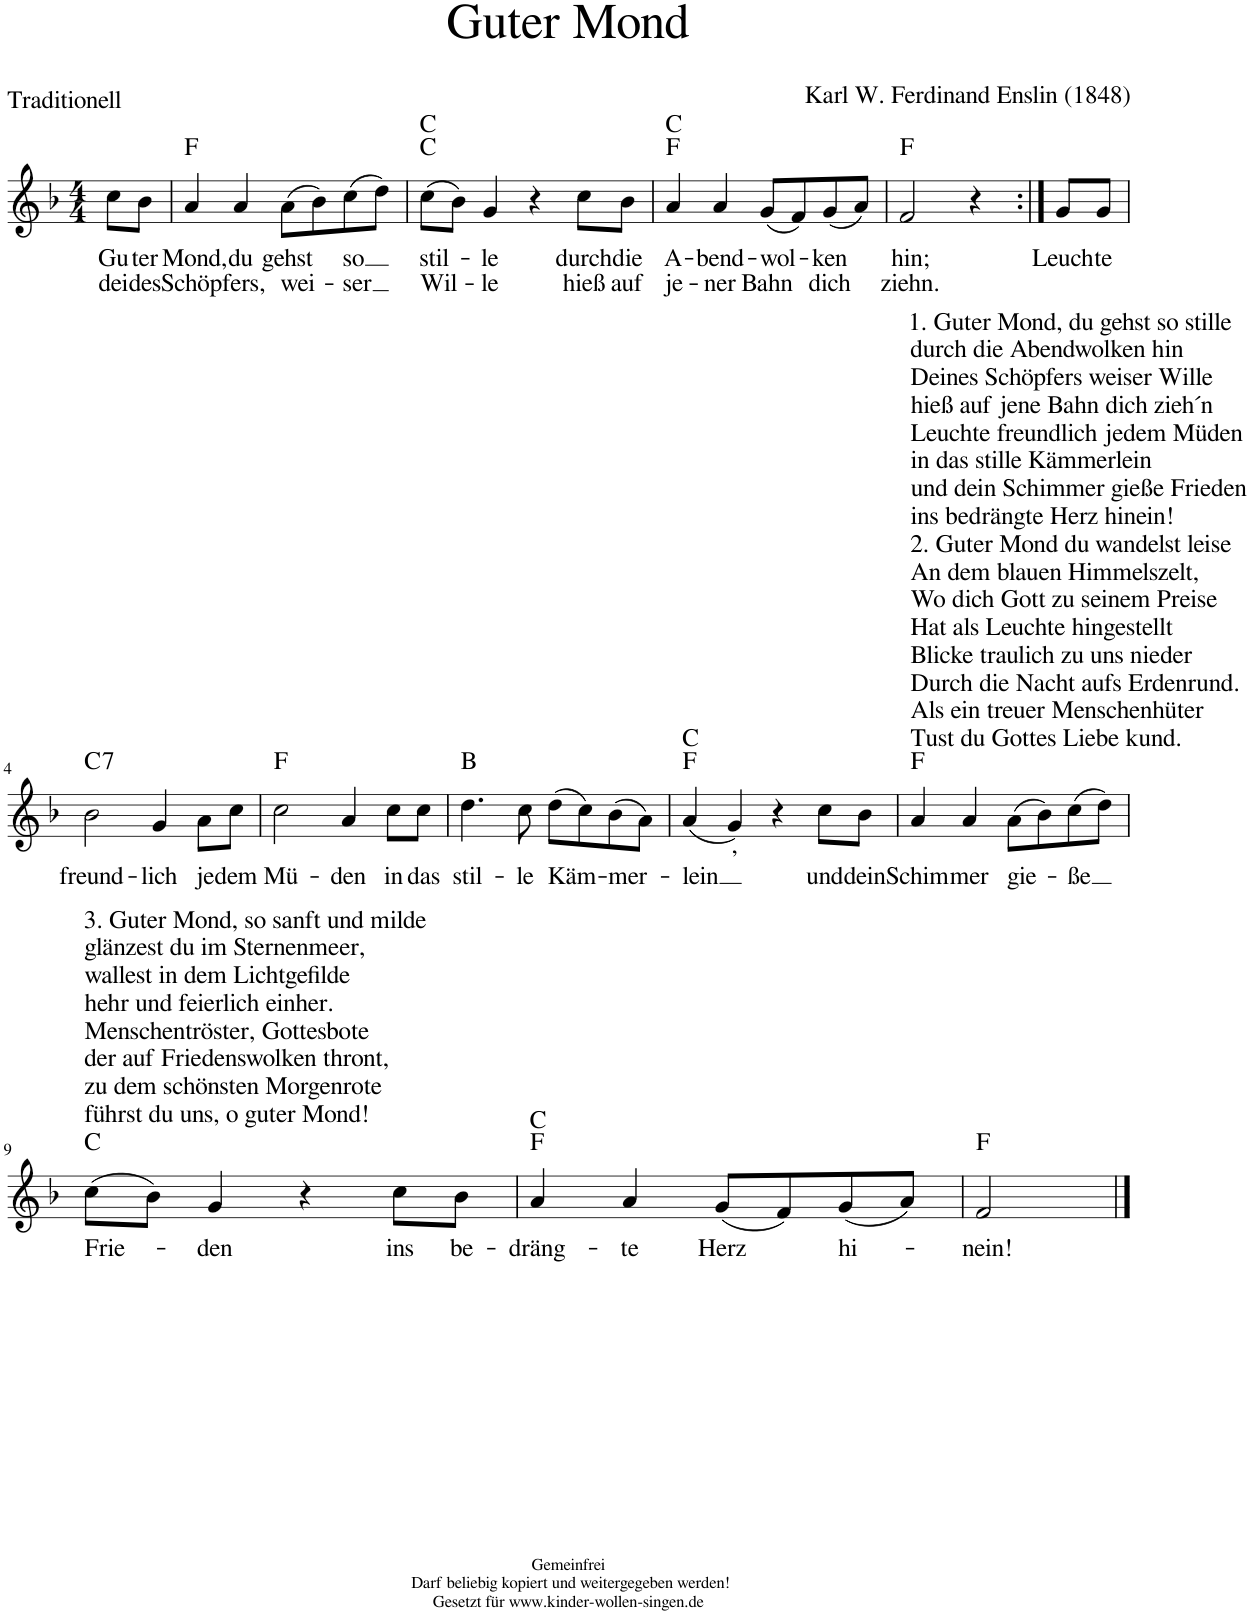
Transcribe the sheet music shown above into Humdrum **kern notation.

**kern	**text	**text	**harte
*part1	*part1	*part1	*part1
*staff1	*staff1	*staff1	*
*I"Voice	*	*	*
*clefG2	*	*	*
*k[b-]	*	*	*
*M4/4	*	*	*
=	=	=	=
!	!LO:LY:b	!LO:LY:b	!
8cc\L	Gu-	dei-	.
!	!LO:LY:b	!LO:LY:b	!
8b-\J	-ter	-des	.
=1	=1	=1	=1
!	!LO:LY:b	!LO:LY:b	!
4a/	Mond,	Schöp-	F:maj
!	!LO:LY:b	!LO:LY:b	!
4a/	du	-fers,	.
!	!LO:LY:b	!LO:LY:b	!
(8a\L	gehst	wei-	.
8b-\)	.	.	.
!	!LO:LY:b	!LO:LY:b	!
(8cc\	so	-ser	.
8dd\J)	.	.	.
=2	=2	=2	=2
!	!LO:LY:b	!LO:LY:b	!
(8cc\L	stil-	Wil-	C:maj C:maj
8b-\J)	.	.	.
!	!LO:LY:b	!LO:LY:b	!
4g/	-le	-le	.
4r	.	.	.
!	!LO:LY:b	!LO:LY:b	!
8cc\L	durch	hieß	.
!	!LO:LY:b	!LO:LY:b	!
8b-\J	die	auf	.
=3	=3	=3	=3
!	!LO:LY:b	!LO:LY:b	!
4a/	A-	je-	F:maj C:maj
!	!LO:LY:b	!LO:LY:b	!
4a/	-bend-	-ner	.
!	!LO:LY:b	!LO:LY:b	!
(8g/L	-wol-	Bahn	.
8f/)	.	.	.
!	!LO:LY:b	!LO:LY:b	!
(8g/	-ken	dich	.
8a/J)	.	.	.
=3X1	=3X1	=3X1	=3X1
!	!LO:LY:b	!LO:LY:b	!
2f/	hin;	ziehn.	F:maj
4r	.	.	.
=3X2:|!	=3X2:|!	=3X2:|!	=3X2:|!
!	!LO:LY:b	!	!
8g/L	Leuch-	.	.
!	!LO:LY:b	!	!
8g/J	-te	.	.
!!LO:LB:g=z
=4	=4	=4	=4
!	!LO:LY:b	!	!LO:H:kt=7
2b-\	freund-	.	C:7
!	!LO:LY:b	!	!
4g/	-lich	.	.
!	!LO:LY:b	!	!
8a\L	je-	.	.
!	!LO:LY:b	!	!
8cc\J	-dem	.	.
=5	=5	=5	=5
!	!LO:LY:b	!	!
2cc\	Mü-	.	F:maj
!	!LO:LY:b	!	!
4a/	-den	.	.
!	!LO:LY:b	!	!
8cc\L	in	.	.
!	!LO:LY:b	!	!
8cc\J	das	.	.
=6	=6	=6	=6
!	!LO:LY:b	!	!
4.dd\	stil-	.	B:maj
!	!LO:LY:b	!	!
8cc\	-le	.	.
!	!LO:LY:b	!	!
(8dd\L	Käm-	.	.
8cc\)	.	.	.
!	!LO:LY:b	!	!
(8b-\	-mer-	.	.
8a\J)	.	.	.
=7	=7	=7	=7
!	!LO:LY:b	!	!
(4a/	-lein	.	F:maj C:maj
!	!LO:LY:b	!	!
4g/)	,	.	.
4r	.	.	.
!	!LO:LY:b	!	!
8cc\L	und	.	.
!	!LO:LY:b	!	!
8b-\J	dein	.	.
=8	=8	=8	=8
!LO:TX:a:t=1. Guter Mond, du gehst so stille	!	!	!
!LO:TX:a:t=durch die Abendwolken hin	!	!	!
!LO:TX:a:t=Deines Schöpfers weiser Wille	!	!	!
!LO:TX:a:t=hieß auf jene Bahn dich zieh´n	!	!	!
!LO:TX:a:t=Leuchte freundlich jedem Müden	!	!	!
!LO:TX:a:t=in das stille Kämmerlein	!	!	!
!LO:TX:a:t=und dein Schimmer gieße Frieden	!	!	!
!LO:TX:a:t=ins bedrängte Herz hinein!	!	!	!
!LO:TX:a:t=2. Guter Mond du wandelst leise	!	!	!
!LO:TX:a:t=An dem blauen Himmelszelt,	!	!	!
!LO:TX:a:t=Wo dich Gott zu seinem Preise	!	!	!
!LO:TX:a:t=Hat als Leuchte hingestellt	!	!	!
!LO:TX:a:t=Blicke traulich zu uns nieder	!	!	!
!LO:TX:a:t=Durch die Nacht aufs Erdenrund.	!	!	!
!LO:TX:a:t=Als ein treuer Menschenhüter	!	!	!
!LO:TX:a:t=Tust du Gottes Liebe kund.	!	!	!
!	!LO:LY:b	!	!
4a/	Schim-	.	F:maj
!	!LO:LY:b	!	!
4a/	-mer	.	.
!	!LO:LY:b	!	!
(8a\L	gie-	.	.
8b-\)	.	.	.
!	!LO:LY:b	!	!
(8cc\	-ße	.	.
8dd\J)	.	.	.
!!LO:LB:g=z
=9	=9	=9	=9
!LO:TX:a:t=3. Guter Mond, so sanft und milde	!	!	!
!LO:TX:a:t=glänzest du im Sternenmeer,	!	!	!
!LO:TX:a:t=wallest in dem Lichtgefilde	!	!	!
!LO:TX:a:t=hehr und feierlich einher.	!	!	!
!LO:TX:a:t=Menschentröster, Gottesbote	!	!	!
!LO:TX:a:t=der auf Friedenswolken thront,	!	!	!
!LO:TX:a:t=zu dem schönsten Morgenrote	!	!	!
!LO:TX:a:t=führst du uns, o guter Mond!	!	!	!
!	!LO:LY:b	!	!
(8cc\L	Frie-	.	C:maj
8b-\J)	.	.	.
!	!LO:LY:b	!	!
4g/	-den	.	.
4r	.	.	.
!	!LO:LY:b	!	!
8cc\L	ins	.	.
!	!LO:LY:b	!	!
8b-\J	be-	.	.
=10	=10	=10	=10
!	!LO:LY:b	!	!
4a/	-dräng-	.	F:maj C:maj
!	!LO:LY:b	!	!
4a/	-te	.	.
!	!LO:LY:b	!	!
(8g/L	Herz	.	.
8f/)	.	.	.
!	!LO:LY:b	!	!
(8g/	hi-	.	.
8a/J)	.	.	.
=11	=11	=11	=11
!	!LO:LY:b	!	!
2f/	-nein!	.	F:maj
==	==	==	==
*-	*-	*-	*-
